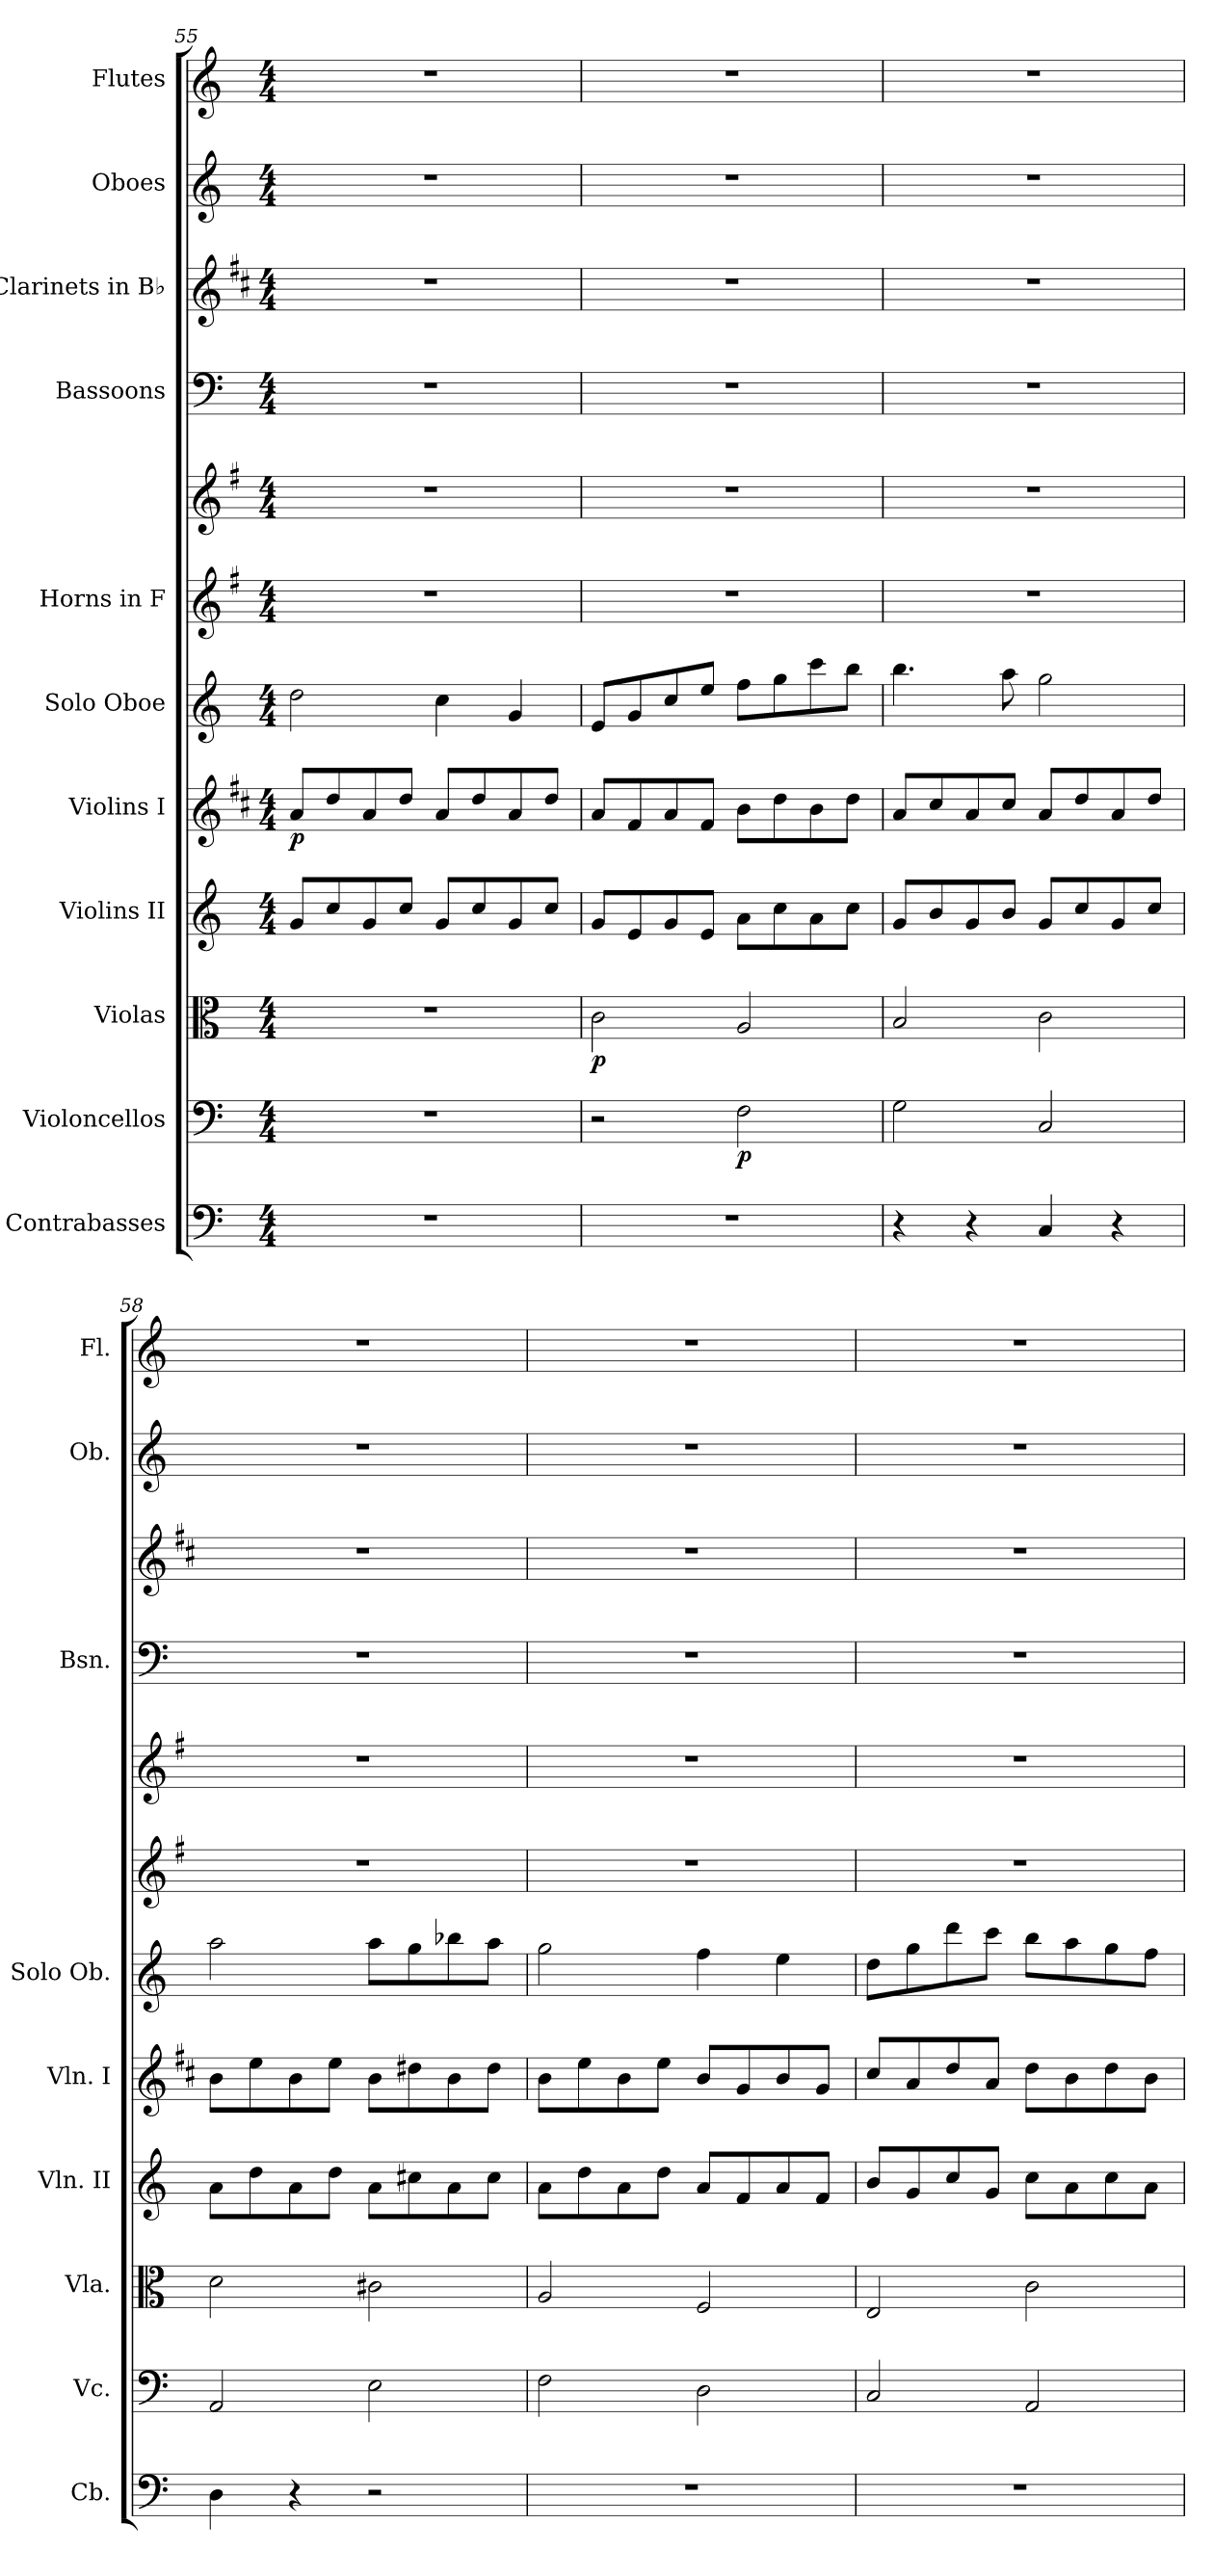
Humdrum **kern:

**kern	**kern	**dynam	**kern	**dynam	**kern	**kern	**dynam	**kern	**kern	**kern	**kern	**kern	**kern	**kern
*part11	*part10	*part10	*part9	*part9	*part8	*part7	*part7	*part6	*part5	*part5	*part4	*part3	*part2	*part1
*staff12	*staff11	*staff11	*staff10	*staff10	*staff9	*staff8	*staff8	*staff7	*staff6	*staff5	*staff4	*staff3	*staff2	*staff1
*I"Contrabasses	*I"Violoncellos	*	*I"Violas	*	*I"Violins II	*I"Violins I	*	*I"Solo Oboe	*I"Horns in F	*	*I"Bassoons	*I"Clarinets in B♭	*I"Oboes	*I"Flutes
*I'Cb.	*I'Vc.	*	*I'Vla.	*	*I'Vln. II	*I'Vln. I	*	*I'Solo Ob.	*	*	*I'Bsn.	*	*I'Ob.	*I'Fl.
*clefF4	*clefF4	*	*clefC3	*	*clefG2	*clefG2	*	*clefG2	*clefG2	*clefG2	*clefF4	*clefG2	*clefG2	*clefG2
*ITrd7c12	*	*	*	*	*	*ITrd1c2	*	*	*ITrd4c7	*ITrd4c7	*	*ITrd1c2	*	*
*k[]	*k[]	*	*k[]	*	*k[]	*k[]	*	*k[]	*k[]	*k[]	*k[]	*k[]	*k[]	*k[]
*M4/4	*M4/4	*	*M4/4	*	*M4/4	*M4/4	*	*M4/4	*M4/4	*M4/4	*M4/4	*M4/4	*M4/4	*M4/4
=55	=55	=55	=55	=55	=55	=55	=55	=55	=55	=55	=55	=55	=55	=55
!	!	!	!	!	!	!	!LO:DY:b	!	!	!	!	!	!	!
1r	1r	.	1r	.	8g/L	8g/L	p	2dd\	1r	1r	1r	1r	1r	1r
.	.	.	.	.	8cc/	8cc/	.	.	.	.	.	.	.	.
.	.	.	.	.	8g/	8g/	.	.	.	.	.	.	.	.
.	.	.	.	.	8cc/J	8cc/J	.	.	.	.	.	.	.	.
.	.	.	.	.	8g/L	8g/L	.	4cc\	.	.	.	.	.	.
.	.	.	.	.	8cc/	8cc/	.	.	.	.	.	.	.	.
.	.	.	.	.	8g/	8g/	.	4g/	.	.	.	.	.	.
.	.	.	.	.	8cc/J	8cc/J	.	.	.	.	.	.	.	.
!!LO:LB:g=z
=56	=56	=56	=56	=56	=56	=56	=56	=56	=56	=56	=56	=56	=56	=56
!	!	!	!	!LO:DY:b	!	!	!	!	!	!	!	!	!	!
1r	2r	.	2c\	p	8g/L	8g/L	.	8e/L	1r	1r	1r	1r	1r	1r
.	.	.	.	.	8e/	8e/	.	8g/	.	.	.	.	.	.
.	.	.	.	.	8g/	8g/	.	8cc/	.	.	.	.	.	.
.	.	.	.	.	8e/J	8e/J	.	8ee/J	.	.	.	.	.	.
!	!	!LO:DY:b	!	!	!	!	!	!	!	!	!	!	!	!
.	2F\	p	2A/	.	8a\L	8a\L	.	8ff\L	.	.	.	.	.	.
.	.	.	.	.	8cc\	8cc\	.	8gg\	.	.	.	.	.	.
.	.	.	.	.	8a\	8a\	.	8ccc\	.	.	.	.	.	.
.	.	.	.	.	8cc\J	8cc\J	.	8bb\J	.	.	.	.	.	.
=57	=57	=57	=57	=57	=57	=57	=57	=57	=57	=57	=57	=57	=57	=57
4r	2G\	.	2B/	.	8g/L	8g/L	.	4.bb\	1r	1r	1r	1r	1r	1r
.	.	.	.	.	8b/	8b/	.	.	.	.	.	.	.	.
4r	.	.	.	.	8g/	8g/	.	.	.	.	.	.	.	.
.	.	.	.	.	8b/J	8b/J	.	8aa\	.	.	.	.	.	.
4CC/	2C/	.	2c\	.	8g/L	8g/L	.	2gg\	.	.	.	.	.	.
.	.	.	.	.	8cc/	8cc/	.	.	.	.	.	.	.	.
4r	.	.	.	.	8g/	8g/	.	.	.	.	.	.	.	.
.	.	.	.	.	8cc/J	8cc/J	.	.	.	.	.	.	.	.
=58	=58	=58	=58	=58	=58	=58	=58	=58	=58	=58	=58	=58	=58	=58
4DD\	2AA/	.	2d\	.	8a\L	8a\L	.	2aa\	1r	1r	1r	1r	1r	1r
.	.	.	.	.	8dd\	8dd\	.	.	.	.	.	.	.	.
4r	.	.	.	.	8a\	8a\	.	.	.	.	.	.	.	.
.	.	.	.	.	8dd\J	8dd\J	.	.	.	.	.	.	.	.
2r	2E\	.	2c#X\	.	8a\L	8a\L	.	8aa\L	.	.	.	.	.	.
.	.	.	.	.	8cc#X\	8cc#X\	.	8gg\	.	.	.	.	.	.
.	.	.	.	.	8a\	8a\	.	8bb-X\	.	.	.	.	.	.
.	.	.	.	.	8cc#\J	8cc#\J	.	8aa\J	.	.	.	.	.	.
=59	=59	=59	=59	=59	=59	=59	=59	=59	=59	=59	=59	=59	=59	=59
1r	2F\	.	2A/	.	8a\L	8a\L	.	2gg\	1r	1r	1r	1r	1r	1r
.	.	.	.	.	8dd\	8dd\	.	.	.	.	.	.	.	.
.	.	.	.	.	8a\	8a\	.	.	.	.	.	.	.	.
.	.	.	.	.	8dd\J	8dd\J	.	.	.	.	.	.	.	.
.	2D\	.	2F/	.	8a/L	8a/L	.	4ff\	.	.	.	.	.	.
.	.	.	.	.	8f/	8f/	.	.	.	.	.	.	.	.
.	.	.	.	.	8a/	8a/	.	4ee\	.	.	.	.	.	.
.	.	.	.	.	8f/J	8f/J	.	.	.	.	.	.	.	.
!!LO:PB:g=z
=60	=60	=60	=60	=60	=60	=60	=60	=60	=60	=60	=60	=60	=60	=60
1r	2C/	.	2E/	.	8b/L	8b/L	.	8dd\L	1r	1r	1r	1r	1r	1r
.	.	.	.	.	8g/	8g/	.	8gg\	.	.	.	.	.	.
.	.	.	.	.	8cc/	8cc/	.	8ddd\	.	.	.	.	.	.
.	.	.	.	.	8g/J	8g/J	.	8ccc\J	.	.	.	.	.	.
.	2AA/	.	2c\	.	8cc\L	8cc\L	.	8bb\L	.	.	.	.	.	.
.	.	.	.	.	8a\	8a\	.	8aa\	.	.	.	.	.	.
.	.	.	.	.	8cc\	8cc\	.	8gg\	.	.	.	.	.	.
.	.	.	.	.	8a\J	8a\J	.	8ff\J	.	.	.	.	.	.
=	=	=	=	=	=	=	=	=	=	=	=	=	=	=
*-	*-	*-	*-	*-	*-	*-	*-	*-	*-	*-	*-	*-	*-	*-
